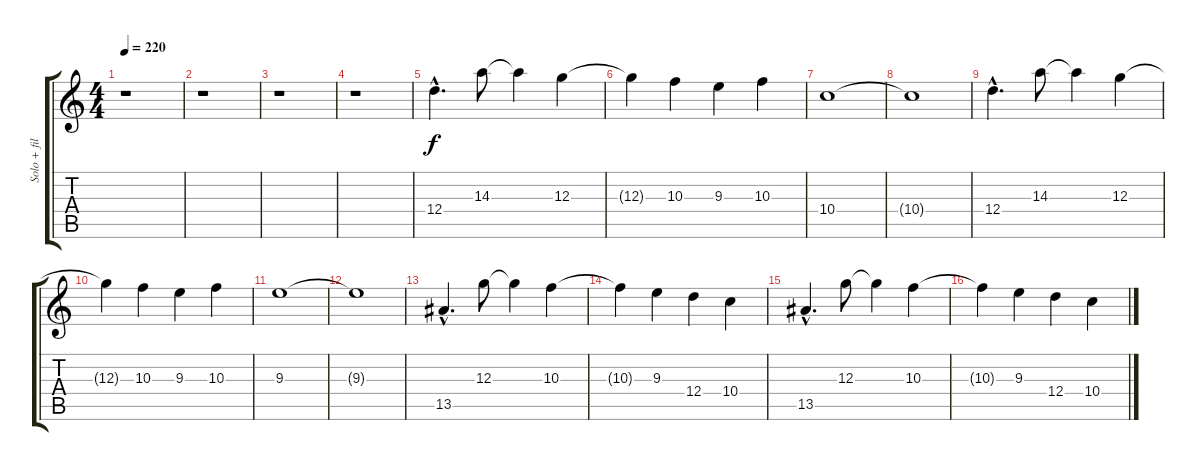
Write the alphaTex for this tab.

\track ("Solo + fill" "Solo + fil") {instrument distortionguitar}
\staff {score tabs}
\tuning (E4 B3 G3 D3 A2 E2) {hide}
\ts (4 4)
\tempo 220
\clef g2
\ks c
r.1{dy f} |
r.1 |
r.1 |
r.1 |
12.4{hac}.4{d} 14.3.8 14.3{t}.4 12.3.4 |
12.3{t}.4 10.3.4 9.3.4 10.3.4 |
10.4.1 |
10.4{t}.1 |
12.4{hac}.4{d} 14.3.8 14.3{t}.4 12.3.4 |
12.3{t}.4 10.3.4 9.3.4 10.3.4 |
9.3.1 |
9.3{t}.1 |
13.5{hac}.4{d} 12.3.8 12.3{t}.4 10.3.4 |
10.3{t}.4 9.3.4 12.4.4 10.4.4 |
13.5{hac}.4{d} 12.3.8 12.3{t}.4 10.3.4 |
10.3{t}.4 9.3.4 12.4.4 10.4.4
